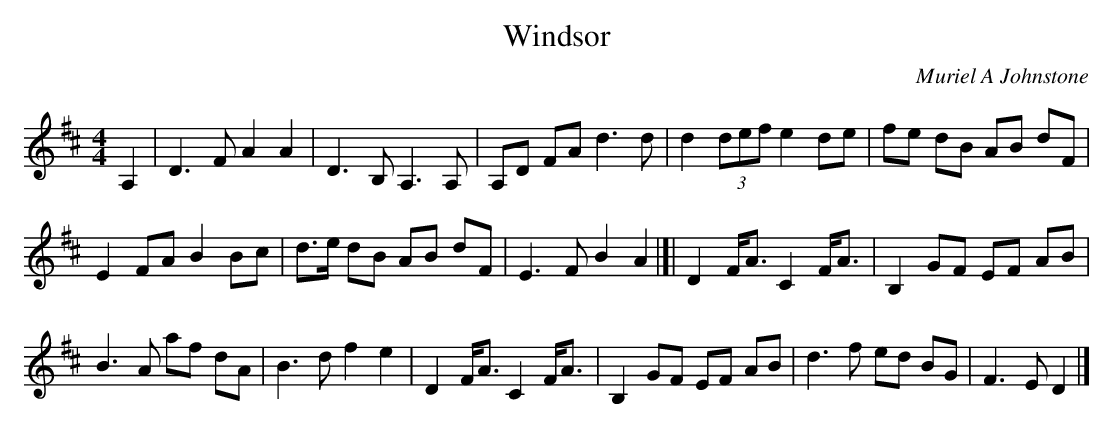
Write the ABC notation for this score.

X:1
T: Windsor
C: Muriel A Johnstone
K: D
M: 4/4
L: 1/16
A,4 |\
D6 F2 A4 A4 | D6 B,2 A,6 A,2 | A,2D2 F2A2 d6 d2 | d4 (3d2e2f2 e4 d2e2 | f2e2 d2B2 A2B2 d2F2 |
E4 F2A2 B4 B2c2 | d3e d2B2 A2B2 d2F2 | E6 F2 B4 A4 |[| D4 FA3 C4 FA3 | B,4 G2F2 E2F2 A2B2 |
B6 A2 a2f2 d2A2 | B6 d2 f4 e4 | D4 FA3 C4 FA3 | B,4 G2F2 E2F2 A2B2 | d6 f2 e2d2 B2G2 | F6 E2 D4  |]
